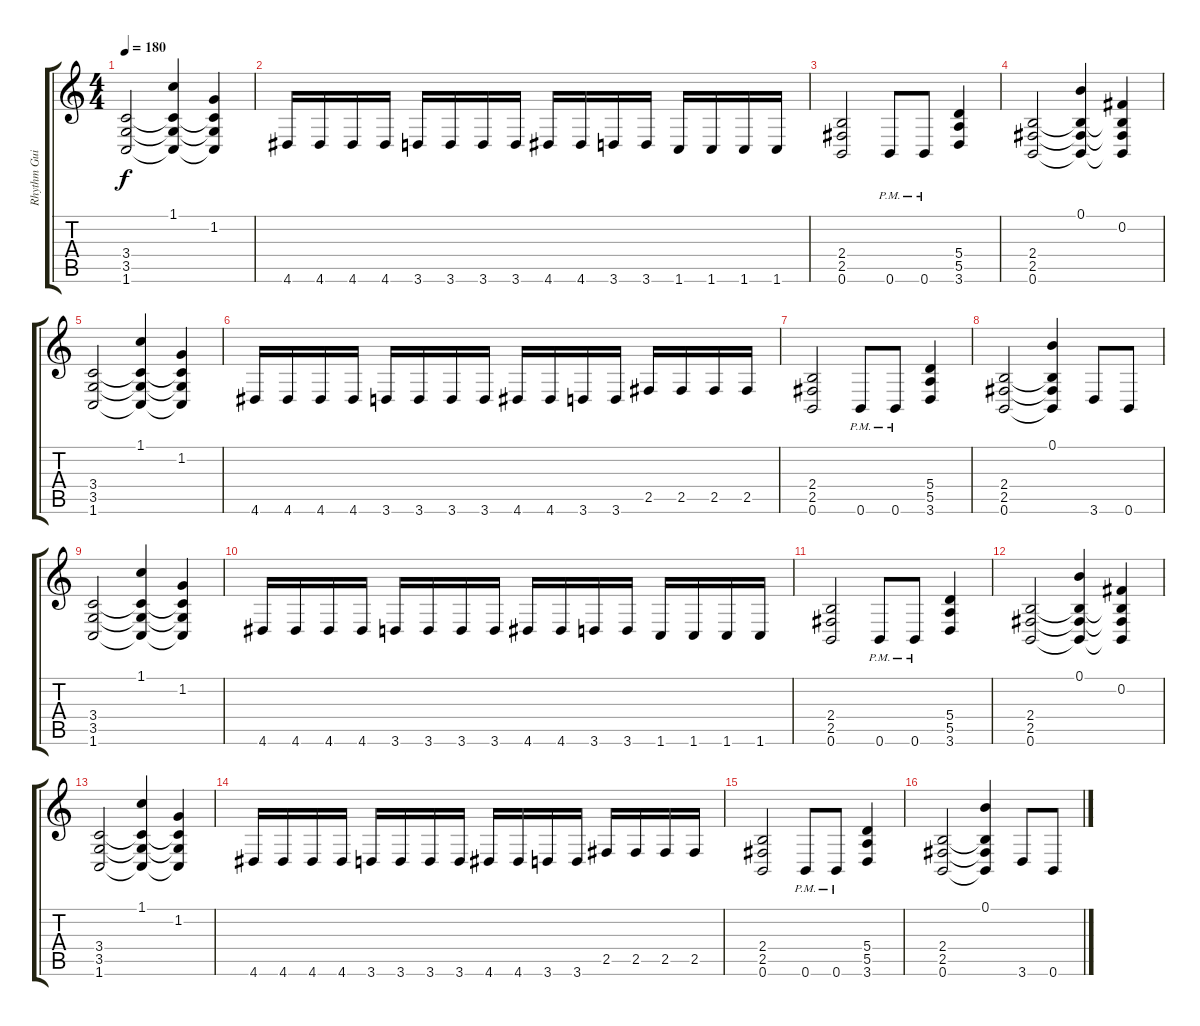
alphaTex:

\track ("Rhythm Guitar II" "Rhythm Gui") {instrument distortionguitar}
\staff {score tabs}
\tuning (B3 Gb3 D3 A2 E2 B1) {hide}
\ts (4 4)
\tempo 180
\clef g2
\ks c
(3.4 3.5 1.6).2{dy f} (1.1 3.4{t} 3.5{t} 1.6{t}).4 (1.2 3.4{t} 3.5{t} 1.6{t}).4 |
4.6.16 4.6.16 4.6.16 4.6.16 3.6.16 3.6.16 3.6.16 3.6.16 4.6.16 4.6.16 3.6.16 3.6.16 1.6.16 1.6.16 1.6.16 1.6.16 |
(2.4 2.5 0.6).2{volume 2} 0.6{pm}.8 0.6{pm}.8 (5.4 5.5 3.6).4 |
(2.4 2.5 0.6).2 (0.1 2.4{t} 2.5{t} 0.6{t}).4 (0.2 2.4{t} 2.5{t} 0.6{t}).4 |
(3.4 3.5 1.6).2 (1.1 3.4{t} 3.5{t} 1.6{t}).4 (1.2 3.4{t} 3.5{t} 1.6{t}).4 |
4.6.16 4.6.16 4.6.16 4.6.16 3.6.16 3.6.16 3.6.16 3.6.16 4.6.16 4.6.16 3.6.16 3.6.16 2.5.16 2.5.16 2.5.16 2.5.16 |
(2.4 2.5 0.6).2{volume 0} 0.6{pm}.8 0.6{pm}.8 (5.4 5.5 3.6).4 |
(2.4 2.5 0.6).2 (0.1 2.4{t} 2.5{t} 0.6{t}).4 3.6.8 0.6.8 |
(3.4 3.5 1.6).2 (1.1 3.4{t} 3.5{t} 1.6{t}).4 (1.2 3.4{t} 3.5{t} 1.6{t}).4 |
4.6.16 4.6.16 4.6.16 4.6.16 3.6.16 3.6.16 3.6.16 3.6.16 4.6.16 4.6.16 3.6.16 3.6.16 1.6.16 1.6.16 1.6.16 1.6.16 |
(2.4 2.5 0.6).2 0.6{pm}.8 0.6{pm}.8 (5.4 5.5 3.6).4 |
(2.4 2.5 0.6).2 (0.1 2.4{t} 2.5{t} 0.6{t}).4 (0.2 2.4{t} 2.5{t} 0.6{t}).4 |
(3.4 3.5 1.6).2 (1.1 3.4{t} 3.5{t} 1.6{t}).4 (1.2 3.4{t} 3.5{t} 1.6{t}).4 |
4.6.16 4.6.16 4.6.16 4.6.16 3.6.16 3.6.16 3.6.16 3.6.16 4.6.16 4.6.16 3.6.16 3.6.16 2.5.16 2.5.16 2.5.16 2.5.16 |
(2.4 2.5 0.6).2 0.6{pm}.8 0.6{pm}.8 (5.4 5.5 3.6).4 |
(2.4 2.5 0.6).2 (0.1 2.4{t} 2.5{t} 0.6{t}).4 3.6.8 0.6.8
